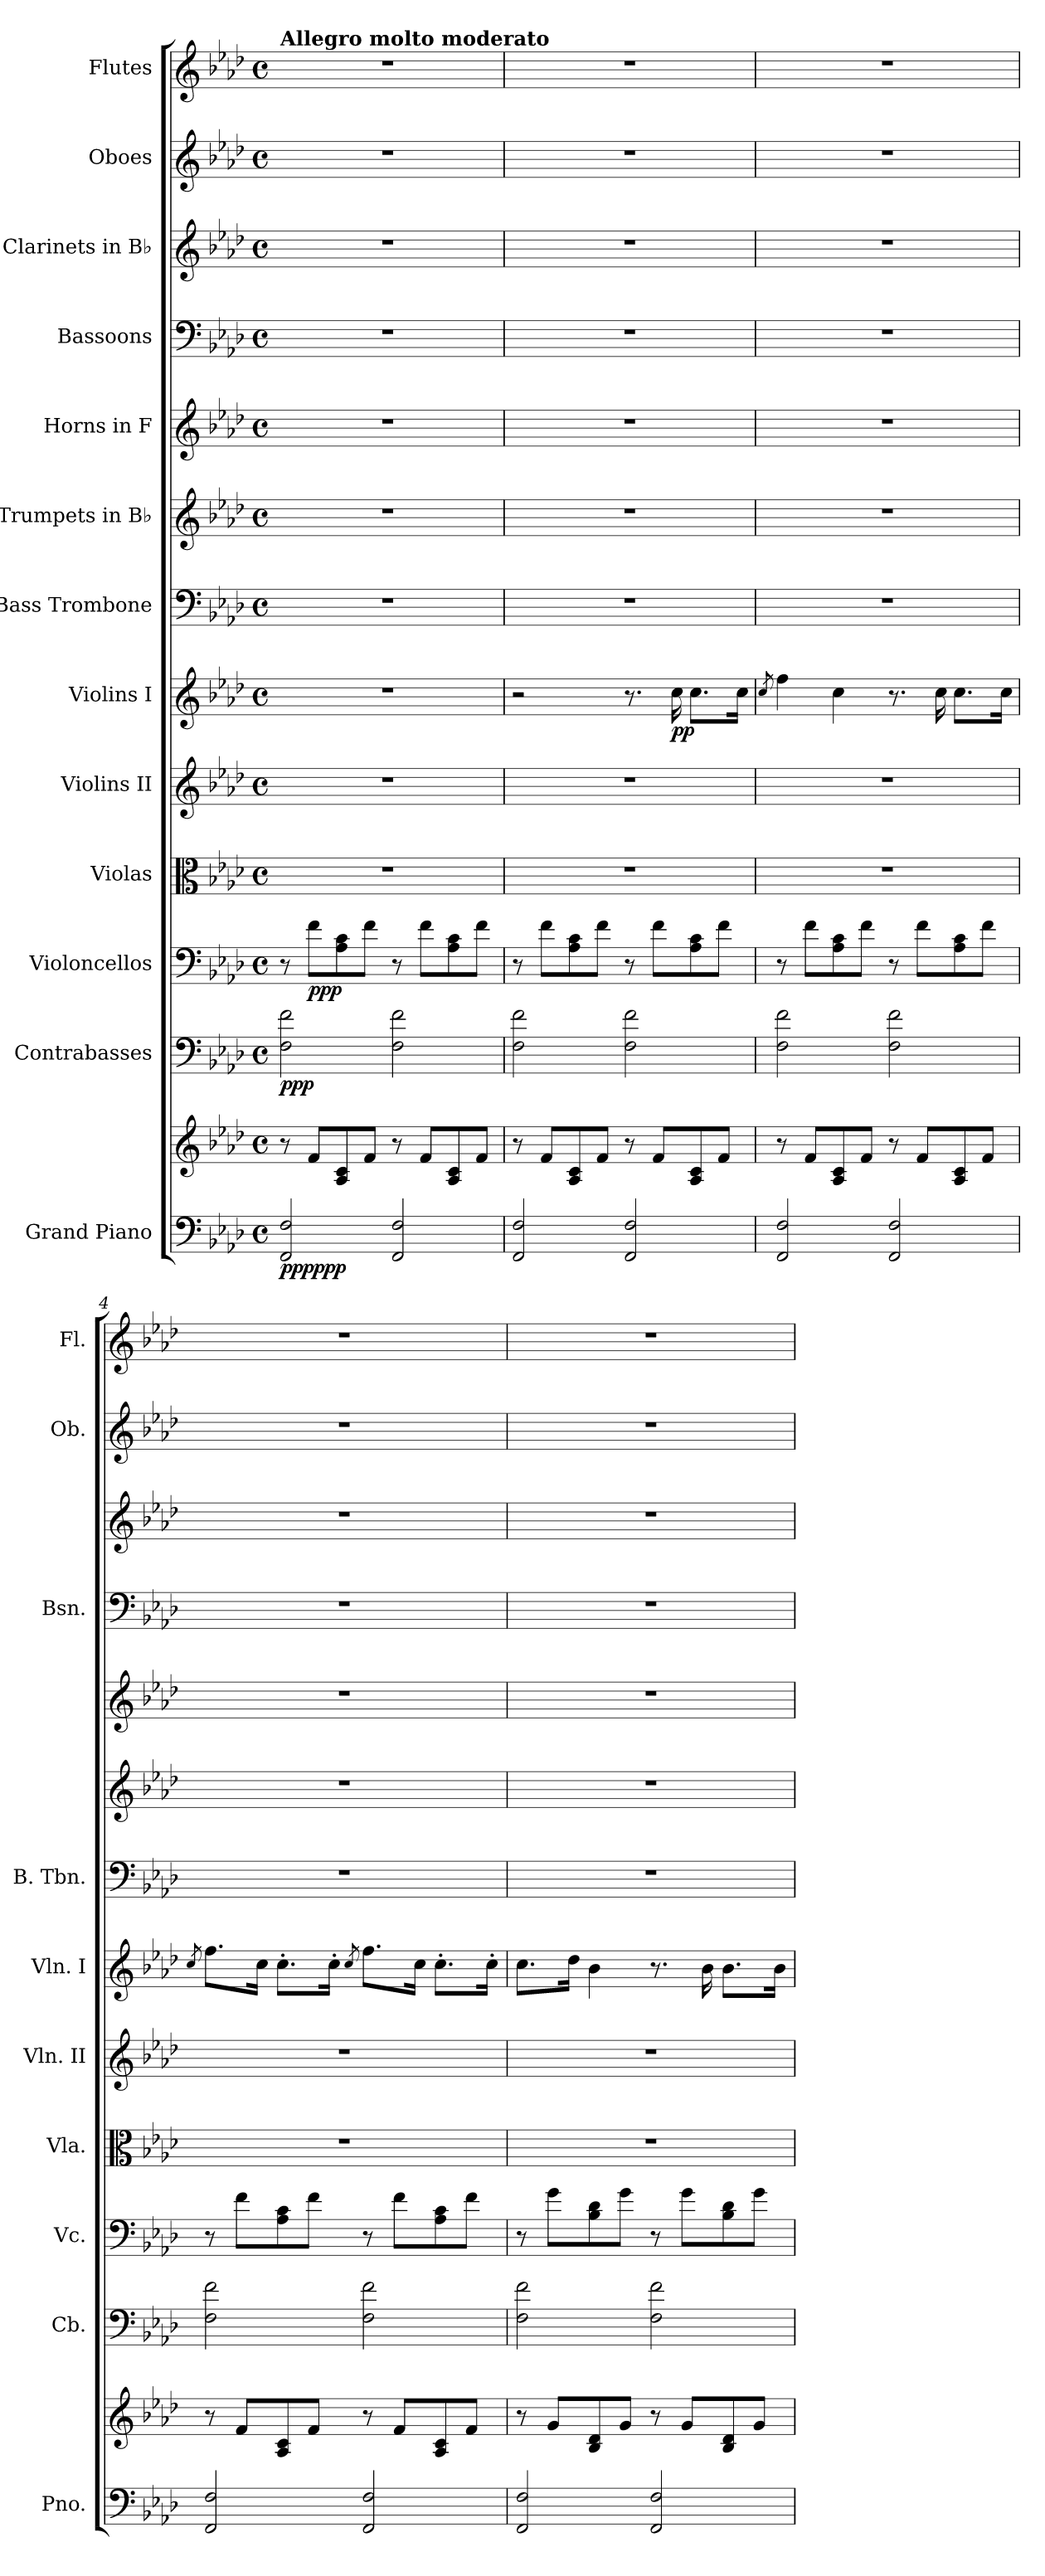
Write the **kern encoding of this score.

**kern	**kern	**dynam	**kern	**dynam	**kern	**dynam	**kern	**kern	**kern	**dynam	**kern	**kern	**kern	**kern	**kern	**kern	**kern
*part13	*part13	*part13	*part12	*part12	*part11	*part11	*part10	*part9	*part8	*part8	*part7	*part6	*part5	*part4	*part3	*part2	*part1
*staff14	*staff13	*staff13/14	*staff12	*staff12	*staff11	*staff11	*staff10	*staff9	*staff8	*staff8	*staff7	*staff6	*staff5	*staff4	*staff3	*staff2	*staff1
*I"Grand Piano	*	*	*I"Contrabasses	*	*I"Violoncellos	*	*I"Violas	*I"Violins II	*I"Violins I	*	*I"Bass Trombone	*I"Trumpets in B♭	*I"Horns in F	*I"Bassoons	*I"Clarinets in B♭	*I"Oboes	*I"Flutes
*I'Pno.	*	*	*I'Cb.	*	*I'Vc.	*	*I'Vla.	*I'Vln. II	*I'Vln. I	*	*I'B. Tbn.	*	*	*I'Bsn.	*	*I'Ob.	*I'Fl.
*clefF4	*clefG2	*	*clefF4	*	*clefF4	*	*clefC3	*clefG2	*clefG2	*	*clefF4	*clefG2	*clefG2	*clefF4	*clefG2	*clefG2	*clefG2
*	*	*	*ITrd7c12	*	*	*	*	*	*	*	*	*ITrd1c2	*ITrd4c7	*	*ITrd1c2	*	*
*k[b-e-a-d-]	*k[b-e-a-d-]	*	*k[b-e-a-d-]	*	*k[b-e-a-d-]	*	*k[b-e-a-d-]	*k[b-e-a-d-]	*k[b-e-a-d-]	*	*k[b-e-a-d-]	*k[b-e-a-d-g-c-]	*k[b-e-a-d-g-]	*k[b-e-a-d-]	*k[b-e-a-d-g-c-]	*k[b-e-a-d-]	*k[b-e-a-d-]
*M4/4	*M4/4	*	*M4/4	*	*M4/4	*	*M4/4	*M4/4	*M4/4	*	*M4/4	*M4/4	*M4/4	*M4/4	*M4/4	*M4/4	*M4/4
*met(c)	*met(c)	*	*met(c)	*	*met(c)	*	*met(c)	*met(c)	*met(c)	*	*met(c)	*met(c)	*met(c)	*met(c)	*met(c)	*met(c)	*met(c)
*MM100	*MM100	*	*MM100	*	*MM100	*	*MM100	*MM100	*MM100	*	*MM100	*MM100	*MM100	*MM100	*MM100	*MM100	*MM100
=1	=1	=1	=1	=1	=1	=1	=1	=1	=1	=1	=1	=1	=1	=1	=1	=1	=1
!	!	!	!	!	!	!	!	!	!	!	!	!	!	!	!	!	!LO:TX:a:B:t=Allegro molto moderato
!	!	!LO:DY:b=2	!	!	!	!	!	!	!	!	!	!	!	!	!	!	!
!	!	!LO:DY:n=1:b	!	!LO:DY:b	!	!	!	!	!	!	!	!	!	!	!	!	!
2FF/ 2F/	8r	ppp ppp	2FF\ 2F\	ppp	8r	.	1r	1r	1r	.	1r	1r	1r	1r	1r	1r	1r
!	!	!	!	!	!	!LO:DY:b	!	!	!	!	!	!	!	!	!	!	!
.	8f/L	.	.	.	8f\L	ppp	.	.	.	.	.	.	.	.	.	.	.
.	8A-/ 8c/	.	.	.	8A-\ 8c\	.	.	.	.	.	.	.	.	.	.	.	.
.	8f/J	.	.	.	8f\J	.	.	.	.	.	.	.	.	.	.	.	.
2FF/ 2F/	8r	.	2FF\ 2F\	.	8r	.	.	.	.	.	.	.	.	.	.	.	.
.	8f/L	.	.	.	8f\L	.	.	.	.	.	.	.	.	.	.	.	.
.	8A-/ 8c/	.	.	.	8A-\ 8c\	.	.	.	.	.	.	.	.	.	.	.	.
.	8f/J	.	.	.	8f\J	.	.	.	.	.	.	.	.	.	.	.	.
=2	=2	=2	=2	=2	=2	=2	=2	=2	=2	=2	=2	=2	=2	=2	=2	=2	=2
2FF/ 2F/	8r	.	2FF\ 2F\	.	8r	.	1r	1r	2r	.	1r	1r	1r	1r	1r	1r	1r
.	8f/L	.	.	.	8f\L	.	.	.	.	.	.	.	.	.	.	.	.
.	8A-/ 8c/	.	.	.	8A-\ 8c\	.	.	.	.	.	.	.	.	.	.	.	.
.	8f/J	.	.	.	8f\J	.	.	.	.	.	.	.	.	.	.	.	.
2FF/ 2F/	8r	.	2FF\ 2F\	.	8r	.	.	.	8.r	.	.	.	.	.	.	.	.
.	8f/L	.	.	.	8f\L	.	.	.	.	.	.	.	.	.	.	.	.
!	!	!	!	!	!	!	!	!	!	!LO:DY:b	!	!	!	!	!	!	!
.	.	.	.	.	.	.	.	.	16cc\	pp	.	.	.	.	.	.	.
.	8A-/ 8c/	.	.	.	8A-\ 8c\	.	.	.	8.cc\L	.	.	.	.	.	.	.	.
.	8f/J	.	.	.	8f\J	.	.	.	.	.	.	.	.	.	.	.	.
.	.	.	.	.	.	.	.	.	16cc\Jk	.	.	.	.	.	.	.	.
=3	=3	=3	=3	=3	=3	=3	=3	=3	=3	=3	=3	=3	=3	=3	=3	=3	=3
.	.	.	.	.	.	.	.	.	8qcc/	.	.	.	.	.	.	.	.
2FF/ 2F/	8r	.	2FF\ 2F\	.	8r	.	1r	1r	4ff\	.	1r	1r	1r	1r	1r	1r	1r
.	8f/L	.	.	.	8f\L	.	.	.	.	.	.	.	.	.	.	.	.
.	8A-/ 8c/	.	.	.	8A-\ 8c\	.	.	.	4cc\	.	.	.	.	.	.	.	.
.	8f/J	.	.	.	8f\J	.	.	.	.	.	.	.	.	.	.	.	.
2FF/ 2F/	8r	.	2FF\ 2F\	.	8r	.	.	.	8.r	.	.	.	.	.	.	.	.
.	8f/L	.	.	.	8f\L	.	.	.	.	.	.	.	.	.	.	.	.
.	.	.	.	.	.	.	.	.	16cc\	.	.	.	.	.	.	.	.
.	8A-/ 8c/	.	.	.	8A-\ 8c\	.	.	.	8.cc\L	.	.	.	.	.	.	.	.
.	8f/J	.	.	.	8f\J	.	.	.	.	.	.	.	.	.	.	.	.
.	.	.	.	.	.	.	.	.	16cc\Jk	.	.	.	.	.	.	.	.
=4	=4	=4	=4	=4	=4	=4	=4	=4	=4	=4	=4	=4	=4	=4	=4	=4	=4
.	.	.	.	.	.	.	.	.	8qcc/	.	.	.	.	.	.	.	.
2FF/ 2F/	8r	.	2FF\ 2F\	.	8r	.	1r	1r	8.ff\L	.	1r	1r	1r	1r	1r	1r	1r
.	8f/L	.	.	.	8f\L	.	.	.	.	.	.	.	.	.	.	.	.
.	.	.	.	.	.	.	.	.	16cc\Jk	.	.	.	.	.	.	.	.
.	8A-/ 8c/	.	.	.	8A-\ 8c\	.	.	.	8.cc'\L	.	.	.	.	.	.	.	.
.	8f/J	.	.	.	8f\J	.	.	.	.	.	.	.	.	.	.	.	.
.	.	.	.	.	.	.	.	.	16cc'\Jk	.	.	.	.	.	.	.	.
.	.	.	.	.	.	.	.	.	8qcc/	.	.	.	.	.	.	.	.
2FF/ 2F/	8r	.	2FF\ 2F\	.	8r	.	.	.	8.ff\L	.	.	.	.	.	.	.	.
.	8f/L	.	.	.	8f\L	.	.	.	.	.	.	.	.	.	.	.	.
.	.	.	.	.	.	.	.	.	16cc\Jk	.	.	.	.	.	.	.	.
.	8A-/ 8c/	.	.	.	8A-\ 8c\	.	.	.	8.cc'\L	.	.	.	.	.	.	.	.
.	8f/J	.	.	.	8f\J	.	.	.	.	.	.	.	.	.	.	.	.
.	.	.	.	.	.	.	.	.	16cc'\Jk	.	.	.	.	.	.	.	.
=5	=5	=5	=5	=5	=5	=5	=5	=5	=5	=5	=5	=5	=5	=5	=5	=5	=5
2FF/ 2F/	8r	.	2FF\ 2F\	.	8r	.	1r	1r	8.cc\L	.	1r	1r	1r	1r	1r	1r	1r
.	8g/L	.	.	.	8g\L	.	.	.	.	.	.	.	.	.	.	.	.
.	.	.	.	.	.	.	.	.	16dd-\Jk	.	.	.	.	.	.	.	.
.	8B-/ 8d-/	.	.	.	8B-\ 8d-\	.	.	.	4b-\	.	.	.	.	.	.	.	.
.	8g/J	.	.	.	8g\J	.	.	.	.	.	.	.	.	.	.	.	.
2FF/ 2F/	8r	.	2FF\ 2F\	.	8r	.	.	.	8.r	.	.	.	.	.	.	.	.
.	8g/L	.	.	.	8g\L	.	.	.	.	.	.	.	.	.	.	.	.
.	.	.	.	.	.	.	.	.	16b-\	.	.	.	.	.	.	.	.
.	8B-/ 8d-/	.	.	.	8B-\ 8d-\	.	.	.	8.b-\L	.	.	.	.	.	.	.	.
.	8g/J	.	.	.	8g\J	.	.	.	.	.	.	.	.	.	.	.	.
.	.	.	.	.	.	.	.	.	16b-\Jk	.	.	.	.	.	.	.	.
=	=	=	=	=	=	=	=	=	=	=	=	=	=	=	=	=	=
*-	*-	*-	*-	*-	*-	*-	*-	*-	*-	*-	*-	*-	*-	*-	*-	*-	*-
